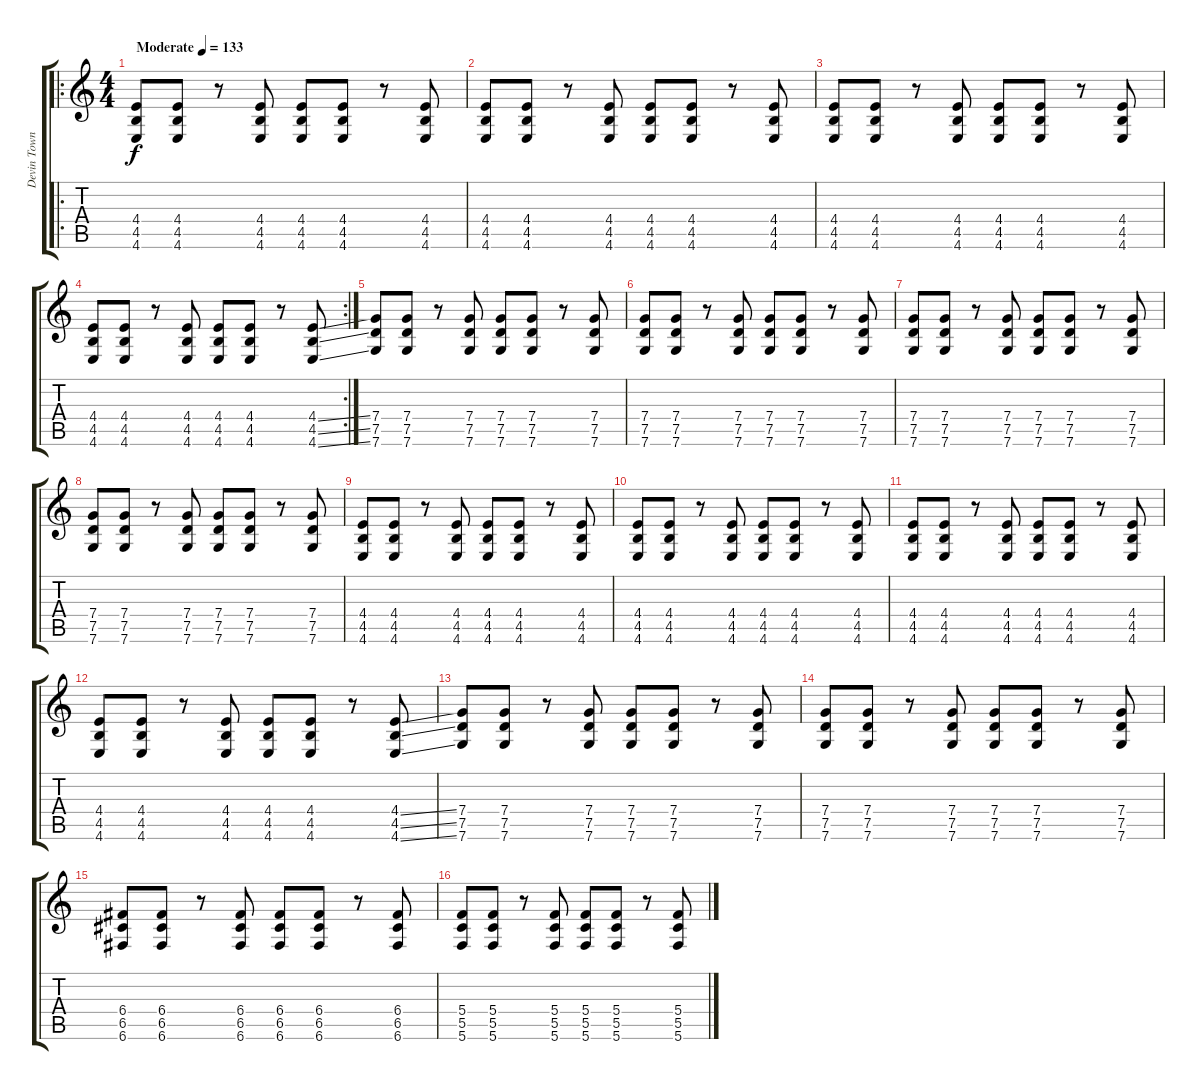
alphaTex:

\track ("Devin Townsend" "Devin Town") {instrument distortionguitar}
\staff {score tabs}
\tuning (E4 C4 G3 C3 G2 C2) {hide}
\ro
\ts (4 4)
\tempo (133 "Moderate")
\clef g2
\ks c
(4.4 4.5 4.6).8{txt "" dy f instrument distortionguitar} (4.4 4.5 4.6).8{txt ""} r.8{txt ""} (4.4 4.5 4.6).8{txt ""} (4.4 4.5 4.6).8{txt ""} (4.4 4.5 4.6).8{txt ""} r.8{txt ""} (4.4 4.5 4.6).8{txt ""} |
(4.4 4.5 4.6).8{txt ""} (4.4 4.5 4.6).8{txt ""} r.8{txt ""} (4.4 4.5 4.6).8{txt ""} (4.4 4.5 4.6).8{txt ""} (4.4 4.5 4.6).8{txt ""} r.8{txt ""} (4.4 4.5 4.6).8{txt ""} |
(4.4 4.5 4.6).8{txt ""} (4.4 4.5 4.6).8{txt ""} r.8{txt ""} (4.4 4.5 4.6).8{txt ""} (4.4 4.5 4.6).8{txt ""} (4.4 4.5 4.6).8{txt ""} r.8{txt ""} (4.4 4.5 4.6).8{txt ""} |
\rc 2
(4.4 4.5 4.6).8{txt ""} (4.4 4.5 4.6).8{txt ""} r.8{txt ""} (4.4 4.5 4.6).8{txt ""} (4.4 4.5 4.6).8{txt ""} (4.4 4.5 4.6).8{txt ""} r.8{txt ""} (4.4{ss} 4.5{ss} 4.6{ss}).8{txt ""} |
(7.4 7.5 7.6).8{txt ""} (7.4 7.5 7.6).8{txt ""} r.8{txt ""} (7.4 7.5 7.6).8{txt ""} (7.4 7.5 7.6).8{txt ""} (7.4 7.5 7.6).8{txt ""} r.8{txt ""} (7.4 7.5 7.6).8{txt ""} |
(7.4 7.5 7.6).8{txt ""} (7.4 7.5 7.6).8{txt ""} r.8{txt ""} (7.4 7.5 7.6).8{txt ""} (7.4 7.5 7.6).8{txt ""} (7.4 7.5 7.6).8{txt ""} r.8{txt ""} (7.4 7.5 7.6).8{txt ""} |
(7.4 7.5 7.6).8{txt ""} (7.4 7.5 7.6).8{txt ""} r.8{txt ""} (7.4 7.5 7.6).8{txt ""} (7.4 7.5 7.6).8{txt ""} (7.4 7.5 7.6).8{txt ""} r.8{txt ""} (7.4 7.5 7.6).8{txt ""} |
(7.4 7.5 7.6).8{txt ""} (7.4 7.5 7.6).8{txt ""} r.8{txt ""} (7.4 7.5 7.6).8{txt ""} (7.4 7.5 7.6).8{txt ""} (7.4 7.5 7.6).8{txt ""} r.8{txt ""} (7.4 7.5 7.6).8{txt ""} |
(4.4 4.5 4.6).8{txt ""} (4.4 4.5 4.6).8{txt ""} r.8{txt ""} (4.4 4.5 4.6).8{txt ""} (4.4 4.5 4.6).8{txt ""} (4.4 4.5 4.6).8{txt ""} r.8{txt ""} (4.4 4.5 4.6).8{txt ""} |
(4.4 4.5 4.6).8{txt ""} (4.4 4.5 4.6).8{txt ""} r.8{txt ""} (4.4 4.5 4.6).8{txt ""} (4.4 4.5 4.6).8{txt ""} (4.4 4.5 4.6).8{txt ""} r.8{txt ""} (4.4 4.5 4.6).8{txt ""} |
(4.4 4.5 4.6).8{txt ""} (4.4 4.5 4.6).8{txt ""} r.8{txt ""} (4.4 4.5 4.6).8{txt ""} (4.4 4.5 4.6).8{txt ""} (4.4 4.5 4.6).8{txt ""} r.8{txt ""} (4.4 4.5 4.6).8{txt ""} |
(4.4 4.5 4.6).8{txt ""} (4.4 4.5 4.6).8{txt ""} r.8{txt ""} (4.4 4.5 4.6).8{txt ""} (4.4 4.5 4.6).8{txt ""} (4.4 4.5 4.6).8{txt ""} r.8{txt ""} (4.4{ss} 4.5{ss} 4.6{ss}).8{txt ""} |
(7.4 7.5 7.6).8{txt ""} (7.4 7.5 7.6).8{txt ""} r.8{txt ""} (7.4 7.5 7.6).8{txt ""} (7.4 7.5 7.6).8{txt ""} (7.4 7.5 7.6).8{txt ""} r.8{txt ""} (7.4 7.5 7.6).8{txt ""} |
(7.4 7.5 7.6).8{txt ""} (7.4 7.5 7.6).8{txt ""} r.8{txt ""} (7.4 7.5 7.6).8{txt ""} (7.4 7.5 7.6).8{txt ""} (7.4 7.5 7.6).8{txt ""} r.8{txt ""} (7.4 7.5 7.6).8{txt ""} |
(6.4 6.5 6.6).8{txt ""} (6.4 6.5 6.6).8{txt ""} r.8{txt ""} (6.4 6.5 6.6).8{txt ""} (6.4 6.5 6.6).8{txt ""} (6.4 6.5 6.6).8{txt ""} r.8{txt ""} (6.4 6.5 6.6).8{txt ""} |
(5.4 5.5 5.6).8{txt ""} (5.4 5.5 5.6).8{txt ""} r.8{txt ""} (5.4 5.5 5.6).8{txt ""} (5.4 5.5 5.6).8{txt ""} (5.4 5.5 5.6).8{txt ""} r.8{txt ""} (5.4 5.5 5.6).8{txt ""}
